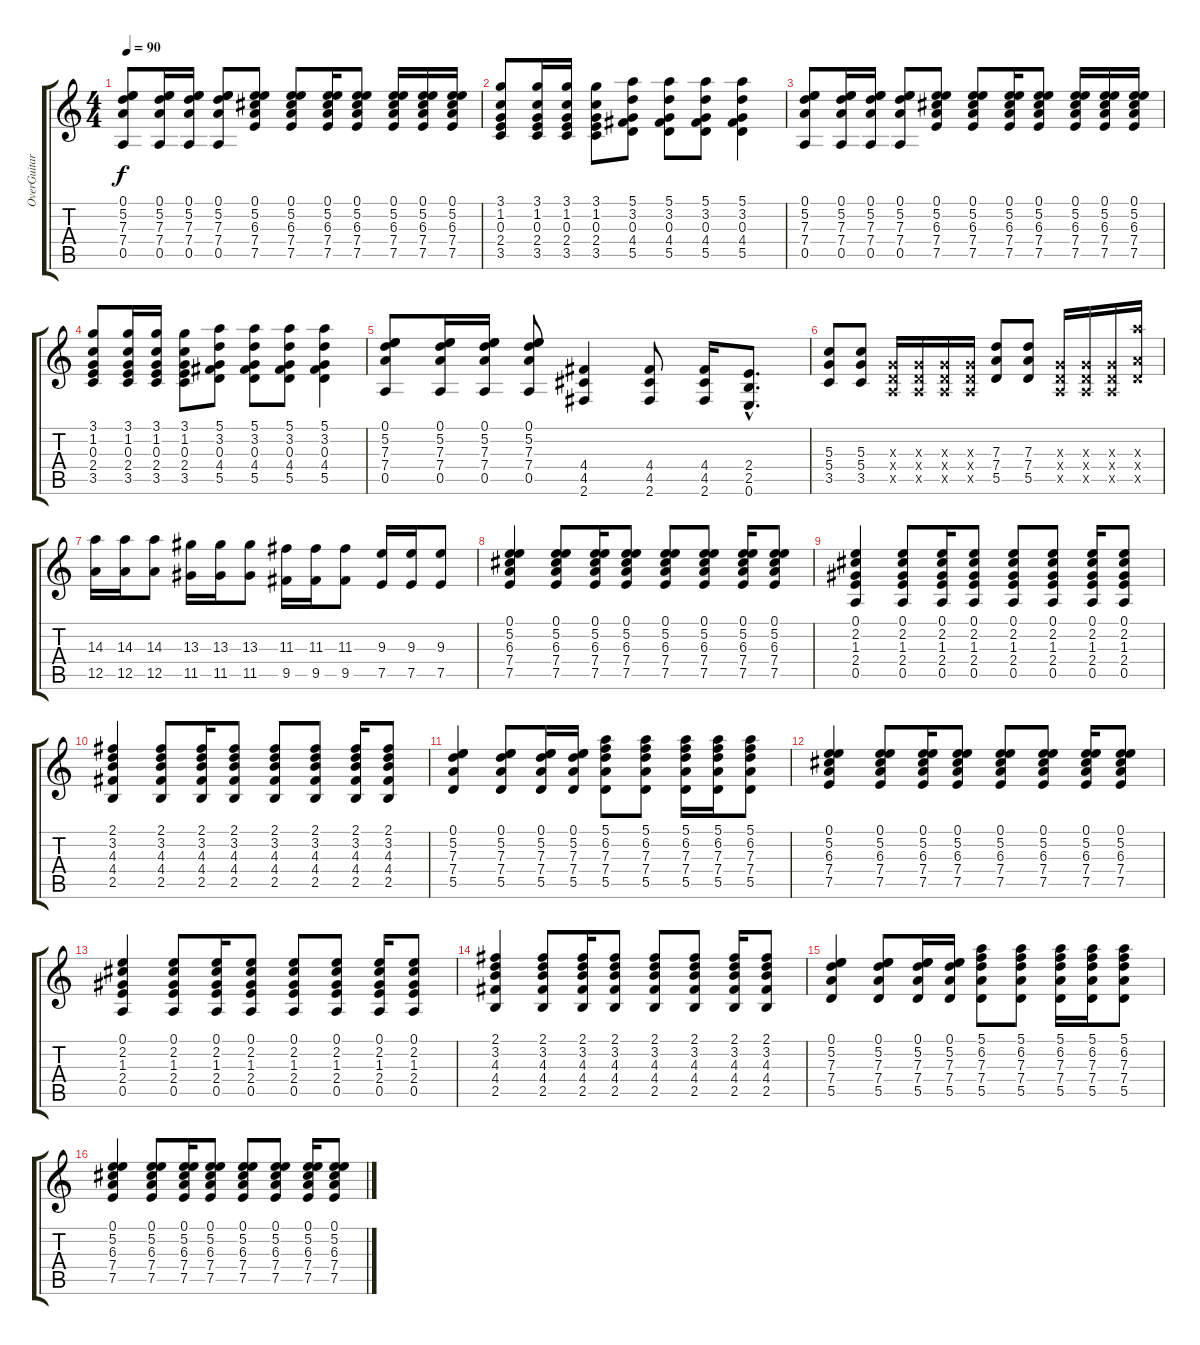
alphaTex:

\track ("OverGuitar" "OverGuitar") {instrument overdrivenguitar}
\staff {score tabs}
\tuning (E4 B3 G3 D3 A2 E2) {hide}
\ts (4 4)
\tempo 90
\clef g2
\ks c
(0.1 5.2 7.3 7.4 0.5).8{dy f} (0.1 5.2 7.3 7.4 0.5).16 (0.1 5.2 7.3 7.4 0.5).16 (0.1 5.2 7.3 7.4 0.5).8 (0.1 5.2 6.3 7.4 7.5).8 (0.1 5.2 6.3 7.4 7.5).8 (0.1 5.2 6.3 7.4 7.5).16 (0.1 5.2 6.3 7.4 7.5).8 (0.1 5.2 6.3 7.4 7.5).16 (0.1 5.2 6.3 7.4 7.5).16 (0.1 5.2 6.3 7.4 7.5).16 |
(3.1 1.2 0.3 2.4 3.5).8 (3.1 1.2 0.3 2.4 3.5).16 (3.1 1.2 0.3 2.4 3.5).16 (3.1 1.2 0.3 2.4 3.5).8 (5.1 3.2 0.3 4.4 5.5).8 (5.1 3.2 0.3 4.4 5.5).8 (5.1 3.2 0.3 4.4 5.5).8 (5.1 3.2 0.3 4.4 5.5).4 |
(0.1 5.2 7.3 7.4 0.5).8 (0.1 5.2 7.3 7.4 0.5).16 (0.1 5.2 7.3 7.4 0.5).16 (0.1 5.2 7.3 7.4 0.5).8 (0.1 5.2 6.3 7.4 7.5).8 (0.1 5.2 6.3 7.4 7.5).8 (0.1 5.2 6.3 7.4 7.5).16 (0.1 5.2 6.3 7.4 7.5).8 (0.1 5.2 6.3 7.4 7.5).16 (0.1 5.2 6.3 7.4 7.5).16 (0.1 5.2 6.3 7.4 7.5).16 |
(3.1 1.2 0.3 2.4 3.5).8 (3.1 1.2 0.3 2.4 3.5).16 (3.1 1.2 0.3 2.4 3.5).16 (3.1 1.2 0.3 2.4 3.5).8 (5.1 3.2 0.3 4.4 5.5).8 (5.1 3.2 0.3 4.4 5.5).8 (5.1 3.2 0.3 4.4 5.5).8 (5.1 3.2 0.3 4.4 5.5).4 |
(0.1 5.2 7.3 7.4 0.5).8 (0.1 5.2 7.3 7.4 0.5).16 (0.1 5.2 7.3 7.4 0.5).16 (0.1 5.2 7.3 7.4 0.5).8 (4.4 4.5 2.6).4 (4.4 4.5 2.6).8 (4.4 4.5 2.6).16 (2.4{hac} 2.5{hac} 0.6{hac}).8{d} |
(5.3 5.4 3.5).8 (5.3 5.4 3.5).8 (0.3{x} 0.4{x} 0.5{x}).16 (0.3{x} 0.4{x} 0.5{x}).16 (0.3{x} 0.4{x} 0.5{x}).16 (0.3{x} 0.4{x} 0.5{x}).16 (7.3 7.4 5.5).8 (7.3 7.4 5.5).8 (0.3{x} 0.4{x} 0.5{x}).16 (0.3{x} 0.4{x} 0.5{x}).16 (0.3{x} 0.4{x} 0.5{x}).16 (14.3{x} 0.4{x} 12.5{x}).16 |
(14.3 12.5).16 (14.3 12.5).16 (14.3 12.5).8 (13.3 11.5).16 (13.3 11.5).16 (13.3 11.5).8 (11.3 9.5).16 (11.3 9.5).16 (11.3 9.5).8 (9.3 7.5).16 (9.3 7.5).16 (9.3 7.5).8 |
(0.1 5.2 6.3 7.4 7.5).4 (0.1 5.2 6.3 7.4 7.5).8 (0.1 5.2 6.3 7.4 7.5).16 (0.1 5.2 6.3 7.4 7.5).8 (0.1 5.2 6.3 7.4 7.5).8 (0.1 5.2 6.3 7.4 7.5).8 (0.1 5.2 6.3 7.4 7.5).16 (0.1 5.2 6.3 7.4 7.5).8 |
(0.1 2.2 1.3 2.4 0.5).4 (0.1 2.2 1.3 2.4 0.5).8 (0.1 2.2 1.3 2.4 0.5).16 (0.1 2.2 1.3 2.4 0.5).8 (0.1 2.2 1.3 2.4 0.5).8 (0.1 2.2 1.3 2.4 0.5).8 (0.1 2.2 1.3 2.4 0.5).16 (0.1 2.2 1.3 2.4 0.5).8 |
(2.1 3.2 4.3 4.4 2.5).4 (2.1 3.2 4.3 4.4 2.5).8 (2.1 3.2 4.3 4.4 2.5).16 (2.1 3.2 4.3 4.4 2.5).8 (2.1 3.2 4.3 4.4 2.5).8 (2.1 3.2 4.3 4.4 2.5).8 (2.1 3.2 4.3 4.4 2.5).16 (2.1 3.2 4.3 4.4 2.5).8 |
(0.1 5.2 7.3 7.4 5.5).4 (0.1 5.2 7.3 7.4 5.5).8 (0.1 5.2 7.3 7.4 5.5).16 (0.1 5.2 7.3 7.4 5.5).16 (5.1 6.2 7.3 7.4 5.5).8 (5.1 6.2 7.3 7.4 5.5).8 (5.1 6.2 7.3 7.4 5.5).16 (5.1 6.2 7.3 7.4 5.5).16 (5.1 6.2 7.3 7.4 5.5).8 |
(0.1 5.2 6.3 7.4 7.5).4 (0.1 5.2 6.3 7.4 7.5).8 (0.1 5.2 6.3 7.4 7.5).16 (0.1 5.2 6.3 7.4 7.5).8 (0.1 5.2 6.3 7.4 7.5).8 (0.1 5.2 6.3 7.4 7.5).8 (0.1 5.2 6.3 7.4 7.5).16 (0.1 5.2 6.3 7.4 7.5).8 |
(0.1 2.2 1.3 2.4 0.5).4 (0.1 2.2 1.3 2.4 0.5).8 (0.1 2.2 1.3 2.4 0.5).16 (0.1 2.2 1.3 2.4 0.5).8 (0.1 2.2 1.3 2.4 0.5).8 (0.1 2.2 1.3 2.4 0.5).8 (0.1 2.2 1.3 2.4 0.5).16 (0.1 2.2 1.3 2.4 0.5).8 |
(2.1 3.2 4.3 4.4 2.5).4 (2.1 3.2 4.3 4.4 2.5).8 (2.1 3.2 4.3 4.4 2.5).16 (2.1 3.2 4.3 4.4 2.5).8 (2.1 3.2 4.3 4.4 2.5).8 (2.1 3.2 4.3 4.4 2.5).8 (2.1 3.2 4.3 4.4 2.5).16 (2.1 3.2 4.3 4.4 2.5).8 |
(0.1 5.2 7.3 7.4 5.5).4 (0.1 5.2 7.3 7.4 5.5).8 (0.1 5.2 7.3 7.4 5.5).16 (0.1 5.2 7.3 7.4 5.5).16 (5.1 6.2 7.3 7.4 5.5).8 (5.1 6.2 7.3 7.4 5.5).8 (5.1 6.2 7.3 7.4 5.5).16 (5.1 6.2 7.3 7.4 5.5).16 (5.1 6.2 7.3 7.4 5.5).8 |
(0.1 5.2 6.3 7.4 7.5).4 (0.1 5.2 6.3 7.4 7.5).8 (0.1 5.2 6.3 7.4 7.5).16 (0.1 5.2 6.3 7.4 7.5).8 (0.1 5.2 6.3 7.4 7.5).8 (0.1 5.2 6.3 7.4 7.5).8 (0.1 5.2 6.3 7.4 7.5).16 (0.1 5.2 6.3 7.4 7.5).8
